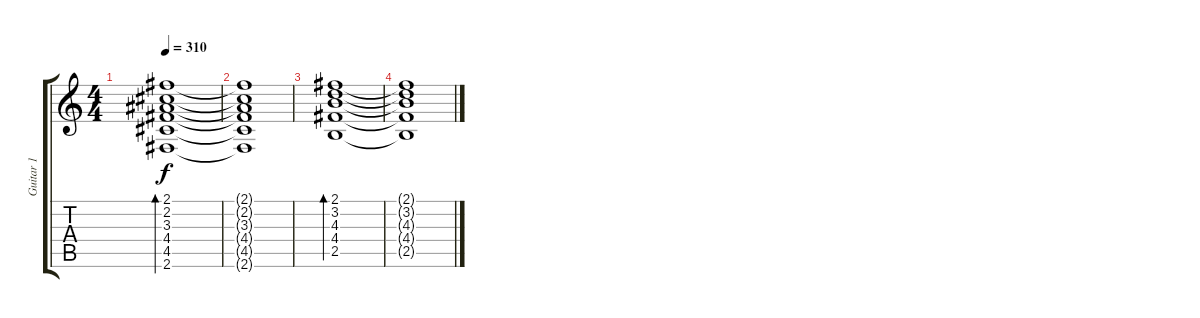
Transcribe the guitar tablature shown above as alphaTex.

\track ("Guitar 1" "Guitar 1") {instrument electricguitarjazz}
\staff {score tabs}
\tuning (E4 B3 G3 D3 A2 E2) {hide}
\ts (4 4)
\tempo 310
\clef g2
\ks c
(2.1 2.2 3.3 4.4 4.5 2.6).1{bd 60 dy f} |
(2.1{t} 2.2{t} 3.3{t} 4.4{t} 4.5{t} 2.6{t}).1 |
(2.1 3.2 4.3 4.4 2.5).1{bd 480} |
(2.1{t} 3.2{t} 4.3{t} 4.4{t} 2.5{t}).1
